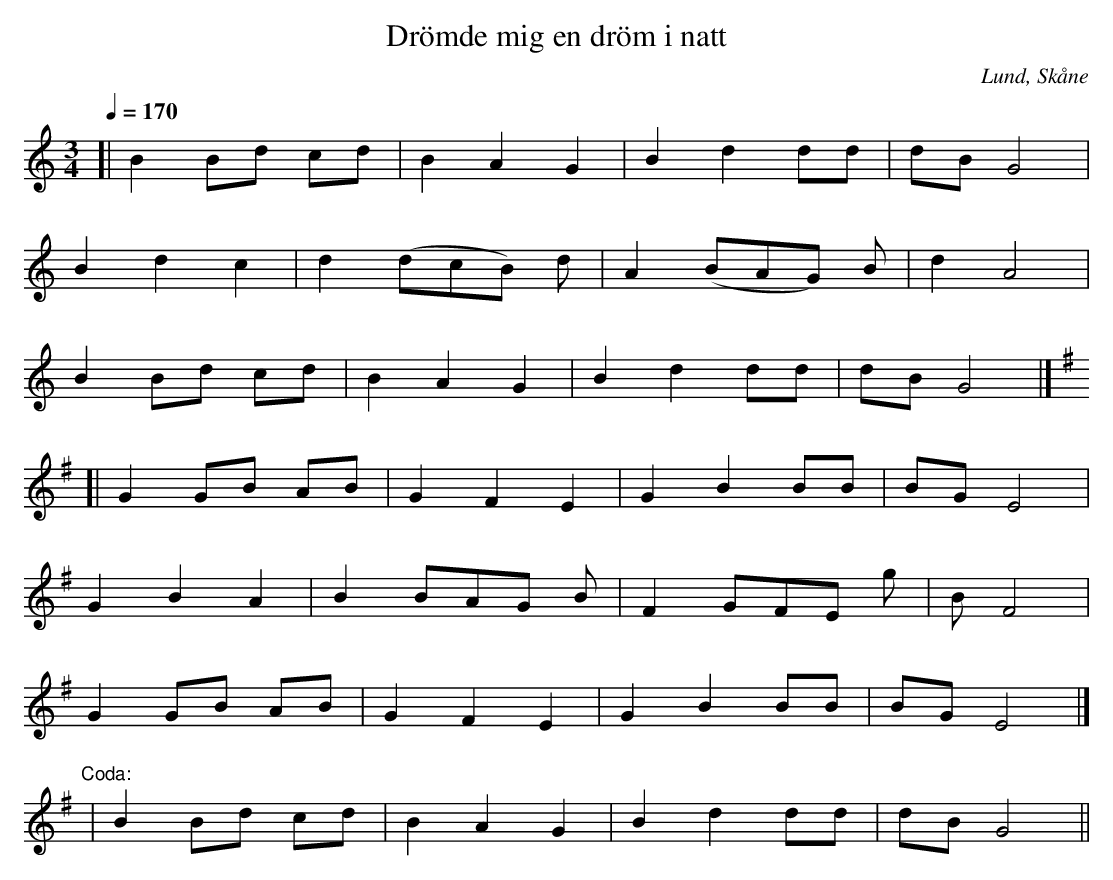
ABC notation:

X:1
T:Drömde mig en dröm i natt
O:Lund, Skåne
M:3/4
L:1/8
Q:1/4=170
K:C
[| B2 Bd cd | B2 A2 G2 | B2 d2 dd | dB G4 |
B2 d2 c2 | d2 (dcB) d | A2 (BAG) B | d2 A4 |
B2 Bd cd | B2 A2 G2 | B2 d2 dd | dB G4 |]
K:G
[| G2 GB AB | G2 F2 E2 | G2 B2 BB | BG E4 |
G2 B2 A2 | B2 BAG B | F2 GFE g | B F4 |
G2 GB AB | G2 F2 E2 | G2 B2 BB | BG E4 |]
"Coda:" | B2 Bd cd | B2 A2 G2 | B2 d2 dd | dB G4 ||
